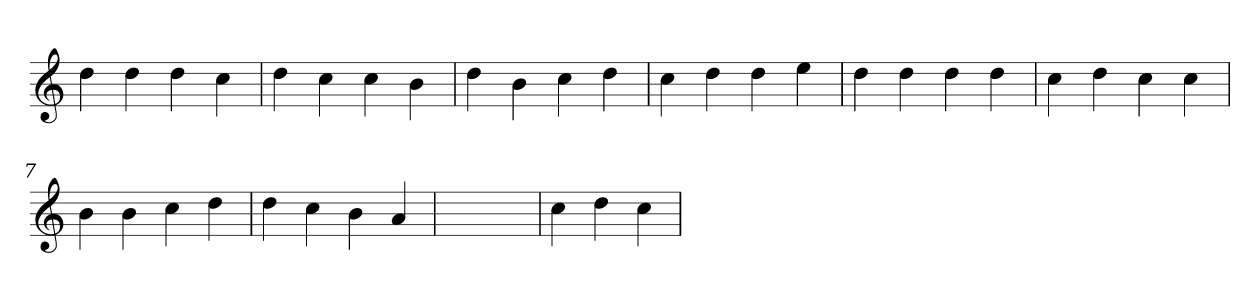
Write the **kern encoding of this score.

**kern
*part1
*staff1
*clefG2
=1
4dd
4dd
4dd
4cc
=2
4dd
4cc
4cc
4b
=3
4dd
4b
4cc
4dd
=4
4cc
4dd
4dd
4ee
=5
4dd
4dd
4dd
4dd
=6
4cc
4dd
4cc
4cc
=7
4b
4b
4cc
4dd
=8
4dd
4cc
4b
4a
=9
1ryy
=9
4cc
4dd
4cc
=
*-
